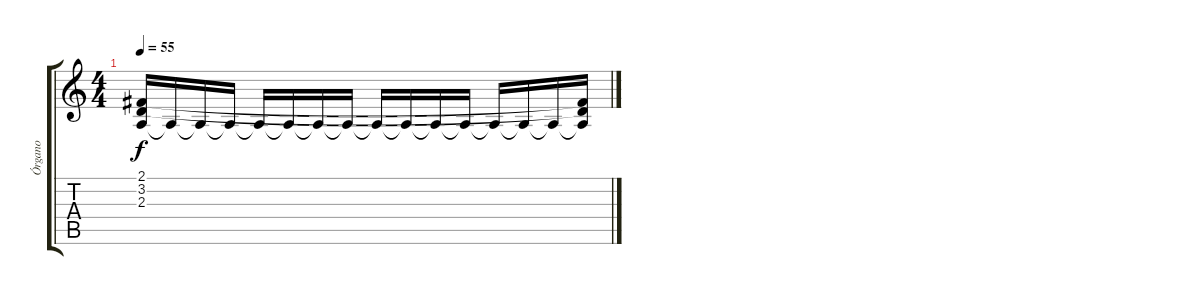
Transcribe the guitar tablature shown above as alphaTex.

\track ("Órgano" "Órgano") {instrument reedorgan}
\staff {score tabs}
\tuning (E4 B3 G3 D3 A2 E2) {hide}
\ts (4 4)
\tempo 55
\clef g2
\ks c
(2.1{t} 3.2{t} 2.3{t}).16{dy f volume 14} 2.3{t}.16{volume 13} 2.3{t}.16{volume 12} 2.3{t}.16{volume 10} 2.3{t}.16 2.3{t}.16 2.3{t}.16 2.3{t}.16{volume 7} 2.3{t}.16 2.3{t}.16 2.3{t}.16 2.3{t}.16{volume 5} 2.3{t}.16 2.3{t}.16 2.3{t}.16 (2.1{t} 3.2{t} 2.3{t}).16{volume 0}
